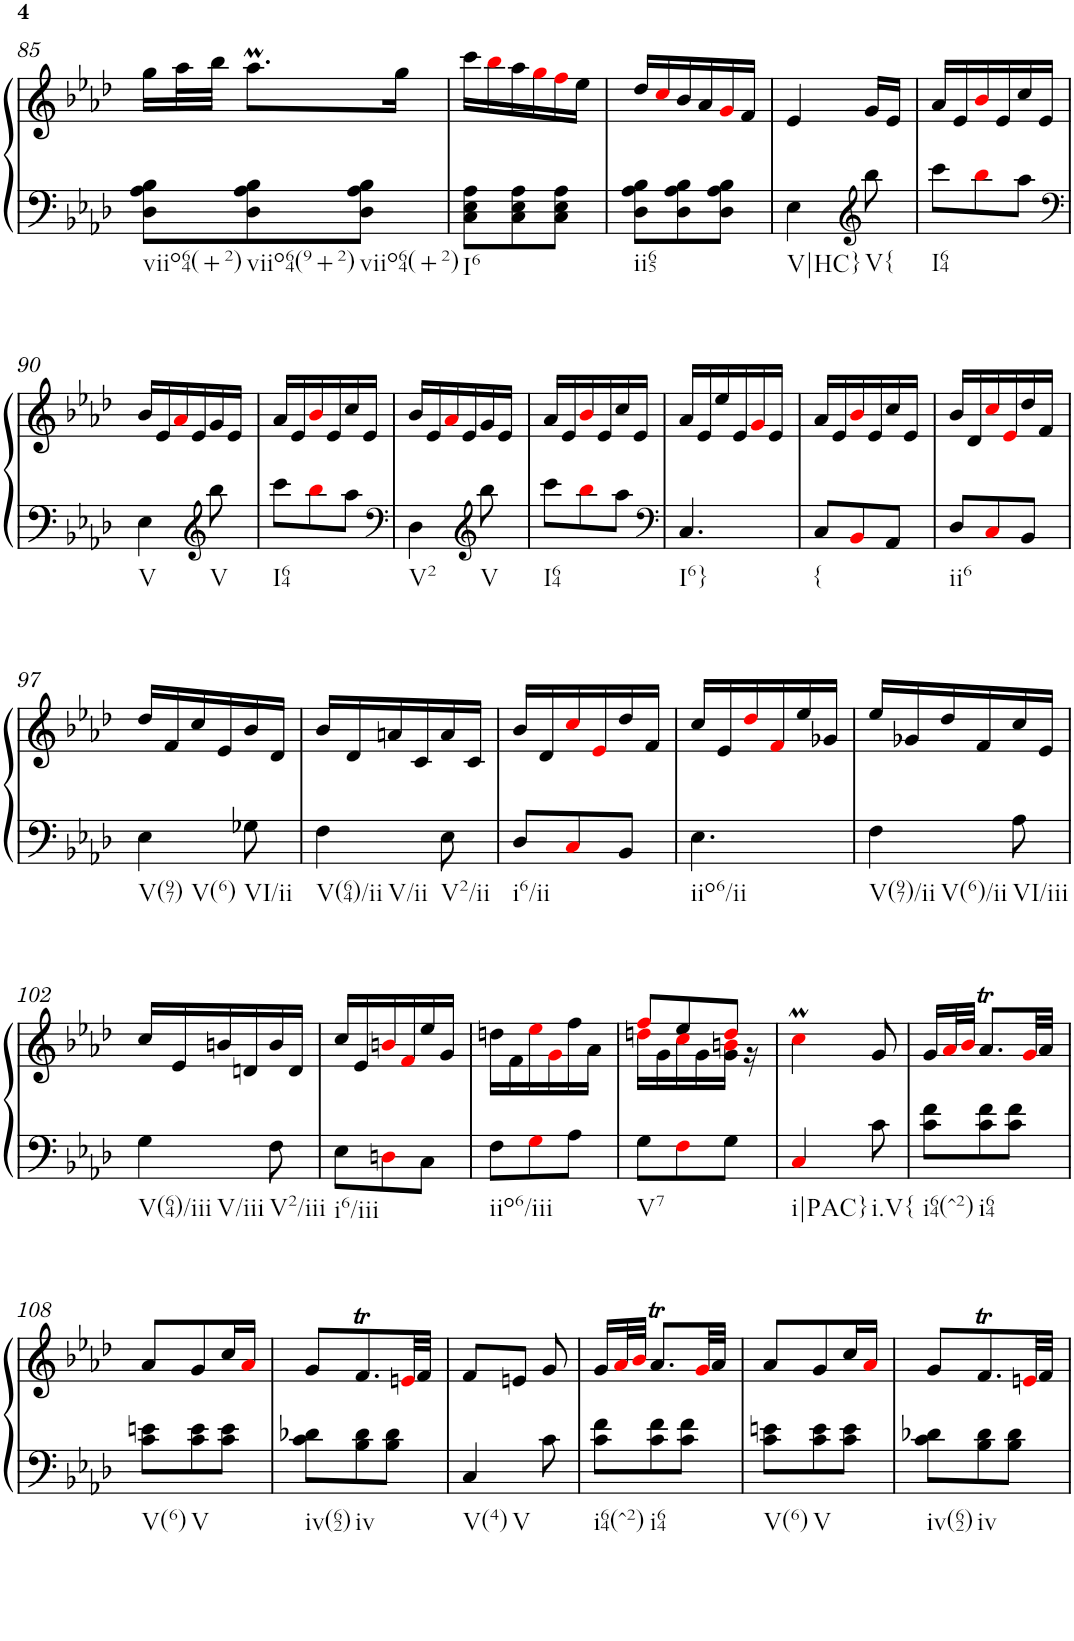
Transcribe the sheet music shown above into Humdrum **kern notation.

**kern	**kern
*part1	*part1
*staff2	*staff1
*I"Piano	*
*I'Pno	*
!!LO:PB:g=z
*clefF4	*clefG2
*k[b-e-a-d-]	*k[b-e-a-d-]
*f:	*f:
*M3/8	*M3/8
=85	=85
!LO:TX:b:t=viio64(+2)	!
8D-\ 8A-\ 8B-\L	16gg\LL
.	32aa-\L
.	32bb-\JJJ
!LO:TX:b:t=viio64(9+2)	!
8D-\ 8A-\ 8B-\	8.aa-M\L
!LO:TX:b:t=viio64(+2)	!
8D-\ 8A-\ 8B-\J	.
.	16gg\Jk
=86	=86
!LO:TX:b:t=I6	!
8C\ 8E-\ 8A-\L	16ccc\LL
.	16bb-i\
8C\ 8E-\ 8A-\	16aa-\
.	16ggi\
8C\ 8E-\ 8A-\J	16ffi\
.	16ee-\JJ
=87	=87
!LO:TX:b:t=ii65	!
8D-\ 8A-\ 8B-\L	16dd-/LL
.	16cci/
8D-\ 8A-\ 8B-\	16b-/
.	16a-/
8D-\ 8A-\ 8B-\J	16gi/
.	16f/JJ
=88	=88
!LO:TX:b:t=V|HC}	!
4E-\	4e-/
*clefG2	*
!LO:TX:b:t=V{	!
8bb-\	16g/LL
.	16e-/JJ
=89	=89
!LO:TX:b:t=I64	!
8ccc\L	16a-/LL
.	16e-/
8bb-i\	16b-i/
.	16e-/
8aa-\J	16cc/
.	16e-/JJ
!!LO:LB:g=z
=90	=90
*clefF4	*
!LO:TX:b:t=V	!
4E-\	16b-/LL
.	16e-/
.	16a-i/
.	16e-/
*clefG2	*
!LO:TX:b:t=V	!
8bb-\	16g/
.	16e-/JJ
=91	=91
!LO:TX:b:t=I64	!
8ccc\L	16a-/LL
.	16e-/
8bb-i\	16b-i/
.	16e-/
8aa-\J	16cc/
.	16e-/JJ
=92	=92
*clefF4	*
!LO:TX:b:t=V2	!
4D-\	16b-/LL
.	16e-/
.	16a-i/
.	16e-/
*clefG2	*
!LO:TX:b:t=V	!
8bb-\	16g/
.	16e-/JJ
=93	=93
!LO:TX:b:t=I64	!
8ccc\L	16a-/LL
.	16e-/
8bb-i\	16b-i/
.	16e-/
8aa-\J	16cc/
.	16e-/JJ
=94	=94
*clefF4	*
!LO:TX:b:t=I6}	!
4.C/	16a-/LL
.	16e-/
.	16ee-/
.	16e-/
.	16gi/
.	16e-/JJ
=95	=95
!LO:TX:b:t={	!
8C/L	16a-/LL
.	16e-/
8BB-i/	16b-i/
.	16e-/
8AA-/J	16cc/
.	16e-/JJ
=96	=96
!LO:TX:b:t=ii6	!
8D-/L	16b-/LL
.	16d-/
8Ci/	16cci/
.	16e-i/
8BB-/J	16dd-/
.	16f/JJ
!!LO:LB:g=z
=97	=97
!LO:TX:b:t=V(97)	!
!LO:TX:b:t=V(6)	!
4E-\	16dd-/LL
.	16f/
.	16cc/
.	16e-/
!LO:TX:b:t=VI/ii	!
8G-X\	16b-/
.	16d-/JJ
=98	=98
!LO:TX:b:t=V(64)/ii	!
!LO:TX:b:t=V/ii	!
4F\	16b-/LL
.	16d-/
.	16an/
.	16c/
!LO:TX:b:t=V2/ii	!
8E-\	16a/
.	16c/JJ
=99	=99
!LO:TX:b:t=i6/ii	!
8D-/L	16b-/LL
.	16d-/
8Ci/	16cci/
.	16e-i/
8BB-/J	16dd-/
.	16f/JJ
=100	=100
!LO:TX:b:t=iio6/ii	!
4.E-\	16cc/LL
.	16e-/
.	16dd-i/
.	16fi/
.	16ee-/
.	16g-X/JJ
=101	=101
!LO:TX:b:t=V(97)/ii	!
!LO:TX:b:t=V(6)/ii	!
4F\	16ee-/LL
.	16g-X/
.	16dd-/
.	16f/
!LO:TX:b:t=VI/iii	!
8A-\	16cc/
.	16e-/JJ
!!LO:LB:g=z
=102	=102
!LO:TX:b:t=V(64)/iii	!
!LO:TX:b:t=V/iii	!
4G\	16cc/LL
.	16e-/
.	16bn/
.	16dn/
!LO:TX:b:t=V2/iii	!
8F\	16b/
.	16d/JJ
=103	=103
!LO:TX:b:t=i6/iii	!
8E-\L	16cc/LL
.	16e-/
8Dni\	16bni/
.	16fi/
8C\J	16ee-/
.	16g/JJ
=104	=104
!LO:TX:b:t=iio6/iii	!
8F\L	16ddn\LL
.	16f\
8Gi\	16ee-i\
.	16gi\
8A-\J	16ff\
.	16a-\JJ
=105	=105
*	*^
!LO:TX:b:t=V7	!	!
8G\L	8ffi/L	16ddni\LL
.	.	16g\
8Fi\	8ee-/	16cci\
.	.	16g\
8G\J	8ddi/J	16g\ 16bni\JJ
.	.	16r
=106	=106	=106
!LO:TX:b:t=i|PAC}	!	!
*	*v	*v
4Ci/	4ccmi\
!LO:TX:b:t=i.V{	!
8c\	8g/
=107	=107
!LO:TX:b:t=i64(^2)	!
8c\ 8f\L	16g/LL
.	32a-i/L
.	32b-i/JJJ
!LO:TX:b:t=i64	!
8c\ 8f\	8.a-T/L
8c\ 8f\J	.
.	32gi/LL
.	32a-/JJJ
!!LO:LB:g=z
=108	=108
!LO:TX:b:t=V(6)	!
8c\ 8en\L	8a-/L
!LO:TX:b:t=V	!
8c\ 8e\	8g/
8c\ 8e\J	16cc/L
.	16a-i/JJ
=109	=109
!LO:TX:b:t=iv(62)	!
8c\ 8d-X\L	8g/L
!LO:TX:b:t=iv	!
8B-\ 8d-\	8.fT/
8B-\ 8d-\J	.
.	32eni/LL
.	32f/JJJ
=110	=110
!LO:TX:b:t=V(4)	!
!LO:TX:b:t=V	!
4C/	8f/L
.	8en/J
8c\	8g/
=111	=111
!LO:TX:b:t=i64(^2)	!
8c\ 8f\L	16g/LL
.	32a-i/L
.	32b-i/JJJ
!LO:TX:b:t=i64	!
8c\ 8f\	8.a-T/L
8c\ 8f\J	.
.	32gi/LL
.	32a-/JJJ
=112	=112
!LO:TX:b:t=V(6)	!
8c\ 8en\L	8a-/L
!LO:TX:b:t=V	!
8c\ 8e\	8g/
8c\ 8e\J	16cc/L
.	16a-i/JJ
=113	=113
!LO:TX:b:t=iv(62)	!
8c\ 8d-X\L	8g/L
!LO:TX:b:t=iv	!
8B-\ 8d-\	8.fT/
8B-\ 8d-\J	.
.	32eni/LL
.	32f/JJJ
=	=
*-	*-
